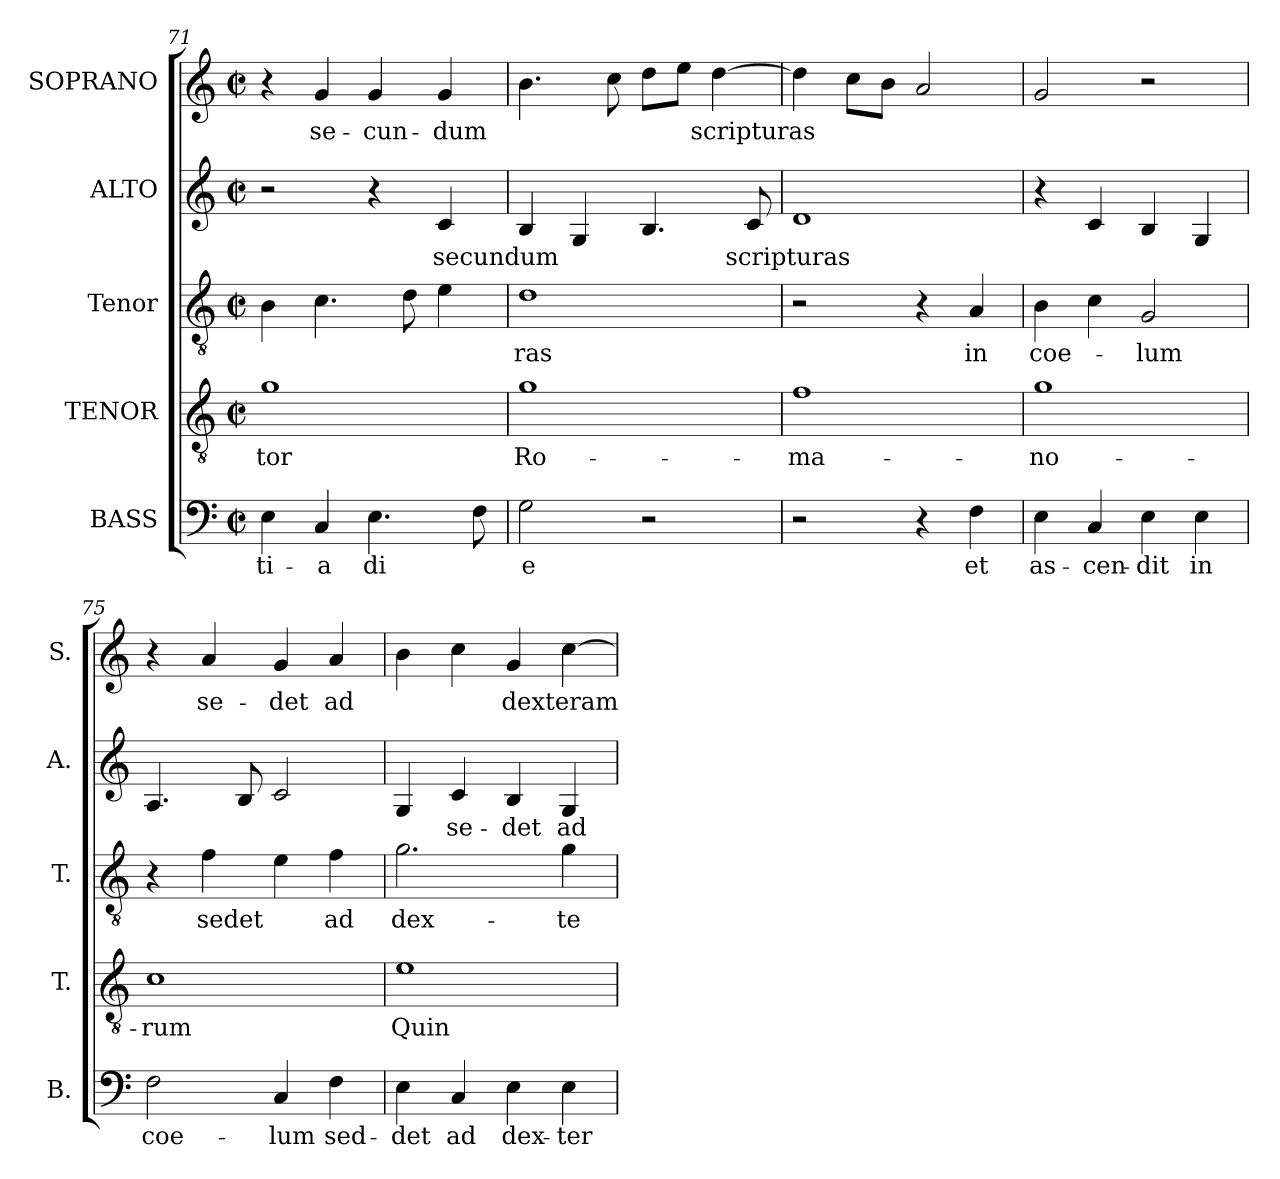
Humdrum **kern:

**kern	**text	**kern	**text	**kern	**text	**kern	**text	**kern	**text
*part5	*part5	*part4	*part4	*part3	*part3	*part2	*part2	*part1	*part1
*staff5	*staff5	*staff4	*staff4	*staff3	*staff3	*staff2	*staff2	*staff1	*staff1
*I"BASS	*	*I"TENOR	*	*I"Tenor	*	*I"ALTO	*	*I"SOPRANO	*
*I'B.	*	*I'T.	*	*I'T.	*	*I'A.	*	*I'S.	*
*clefF4	*	*clefGv2	*	*clefGv2	*	*clefG2	*	*clefG2	*
*	*	*ITrd7c12	*	*ITrd7c12	*	*	*	*	*
*k[]	*	*k[]	*	*k[]	*	*k[]	*	*k[]	*
*C:	*	*C:	*	*C:	*	*C:	*	*C:	*
*M2/2	*	*M2/2	*	*M2/2	*	*M2/2	*	*M2/2	*
*met(c|)	*	*met(c|)	*	*met(c|)	*	*met(c|)	*	*met(c|)	*
=71	=71	=71	=71	=71	=71	=71	=71	=71	=71
!	!LO:LY:b:color=#000000	!	!	!	!	!	!	!	!
!	!	!	!LO:LY:b:color=#000000	!	!	!	!	!	!
4Ei\	-ti-	1Gi	-tor	4BBi\	.	2r	.	4r	.
!	!LO:LY:b:color=#000000	!	!	!	!	!	!	!	!
!	!	!	!	!	!	!	!	!	!LO:LY:b:color=#000000
4Ci/	-a	.	.	4.Ci\	.	.	.	4gi/	se-
!	!LO:LY:b:color=#000000	!	!	!	!	!	!	!	!
!	!	!	!	!	!	!	!	!	!LO:LY:b:color=#000000
4.Ei\	di	.	.	.	.	4r	.	4gi/	-cun-
.	.	.	.	8Di\	.	.	.	.	.
!	!	!	!	!	!	!	!LO:LY:b:color=#000000	!	!
!	!	!	!	!	!	!	!	!	!LO:LY:b:color=#000000
.	.	.	.	4Ei\	.	4ci/	secundum	4gi/	-dum
8Fi\	.	.	.	.	.	.	.	.	.
=72	=72	=72	=72	=72	=72	=72	=72	=72	=72
!	!LO:LY:b:color=#000000	!	!	!	!	!	!	!	!
!	!	!	!LO:LY:b:color=#000000	!	!	!	!	!	!
!	!	!	!	!	!LO:LY:b:color=#000000	!	!	!	!
2Gi\	e	1Gi	Ro-	1Di	ras	4Bi/	.	4.bi\	.
.	.	.	.	.	.	4Gi/	.	.	.
.	.	.	.	.	.	.	.	8cci\	.
2r	.	.	.	.	.	4.Bi/	.	8ddi\L	.
.	.	.	.	.	.	.	.	8eei\J	.
!	!	!	!	!	!	!	!	!	!LO:LY:b:color=#000000
.	.	.	.	.	.	.	.	[4ddi\	scripturas
!	!	!	!	!	!	!	!LO:LY:b:color=#000000	!	!
.	.	.	.	.	.	8ci/	scripturas	.	.
=73	=73	=73	=73	=73	=73	=73	=73	=73	=73
!	!	!	!LO:LY:b:color=#000000	!	!	!	!	!	!
2r	.	1Fi	-ma-	2r	.	1di	.	4ddi\]	.
.	.	.	.	.	.	.	.	8cci\L	.
.	.	.	.	.	.	.	.	8bi\J	.
4r	.	.	.	4r	.	.	.	2ai/	.
!	!LO:LY:b:color=#000000	!	!	!	!	!	!	!	!
!	!	!	!	!	!LO:LY:b:color=#000000	!	!	!	!
4Fi\	et	.	.	4AAi/	in	.	.	.	.
!!LO:PB:g=z
=74	=74	=74	=74	=74	=74	=74	=74	=74	=74
!	!LO:LY:b:color=#000000	!	!	!	!	!	!	!	!
!	!	!	!LO:LY:b:color=#000000	!	!	!	!	!	!
!	!	!	!	!	!LO:LY:b:color=#000000	!	!	!	!
4Ei\	as-	1Gi	-no-	4BBi\	coe-	4r	.	2gi/	.
!	!LO:LY:b:color=#000000	!	!	!	!	!	!	!	!
4Ci/	-cen-	.	.	4Ci\	.	4ci/	.	.	.
!	!LO:LY:b:color=#000000	!	!	!	!	!	!	!	!
!	!	!	!	!	!LO:LY:b:color=#000000	!	!	!	!
4Ei\	-dit	.	.	2GGi/	-lum	4Bi/	.	2r	.
!	!LO:LY:b:color=#000000	!	!	!	!	!	!	!	!
4Ei\	in	.	.	.	.	4Gi/	.	.	.
=75	=75	=75	=75	=75	=75	=75	=75	=75	=75
!	!LO:LY:b:color=#000000	!	!	!	!	!	!	!	!
!	!	!	!LO:LY:b:color=#000000	!	!	!	!	!	!
2Fi\	coe-	1Ci	-rum	4r	.	4.Ai/	.	4r	.
!	!	!	!	!	!LO:LY:b:color=#000000	!	!	!	!
!	!	!	!	!	!	!	!	!	!LO:LY:b:color=#000000
.	.	.	.	4Fi\	sedet	.	.	4ai/	se-
.	.	.	.	.	.	8Bi/	.	.	.
!	!LO:LY:b:color=#000000	!	!	!	!	!	!	!	!
!	!	!	!	!	!	!	!	!	!LO:LY:b:color=#000000
4Ci/	-lum	.	.	4Ei\	.	2ci/	.	4gi/	-det
!	!LO:LY:b:color=#000000	!	!	!	!	!	!	!	!
!	!	!	!	!	!LO:LY:b:color=#000000	!	!	!	!
!	!	!	!	!	!	!	!	!	!LO:LY:b:color=#000000
4Fi\	sed-	.	.	4Fi\	ad	.	.	4ai/	ad
=76	=76	=76	=76	=76	=76	=76	=76	=76	=76
!	!LO:LY:b:color=#000000	!	!	!	!	!	!	!	!
!	!	!	!LO:LY:b:color=#000000	!	!	!	!	!	!
!	!	!	!	!	!LO:LY:b:color=#000000	!	!	!	!
4Ei\	-det	1Ei	Quin-	2.Gi\	dex-	4Gi/	.	4bi\	.
!	!LO:LY:b:color=#000000	!	!	!	!	!	!	!	!
!	!	!	!	!	!	!	!LO:LY:b:color=#000000	!	!
4Ci/	ad	.	.	.	.	4ci/	se-	4cci\	.
!	!LO:LY:b:color=#000000	!	!	!	!	!	!	!	!
!	!	!	!	!	!	!	!LO:LY:b:color=#000000	!	!
!	!	!	!	!	!	!	!	!	!LO:LY:b:color=#000000
4Ei\	dex-	.	.	.	.	4Bi/	-det	4gi/	dexteram
!	!LO:LY:b:color=#000000	!	!	!	!	!	!	!	!
!	!	!	!	!	!LO:LY:b:color=#000000	!	!	!	!
!	!	!	!	!	!	!	!LO:LY:b:color=#000000	!	!
4Ei\	-ter	.	.	4Gi\	-te-	4Gi/	ad	[4cci\	.
=	=	=	=	=	=	=	=	=	=
*-	*-	*-	*-	*-	*-	*-	*-	*-	*-
